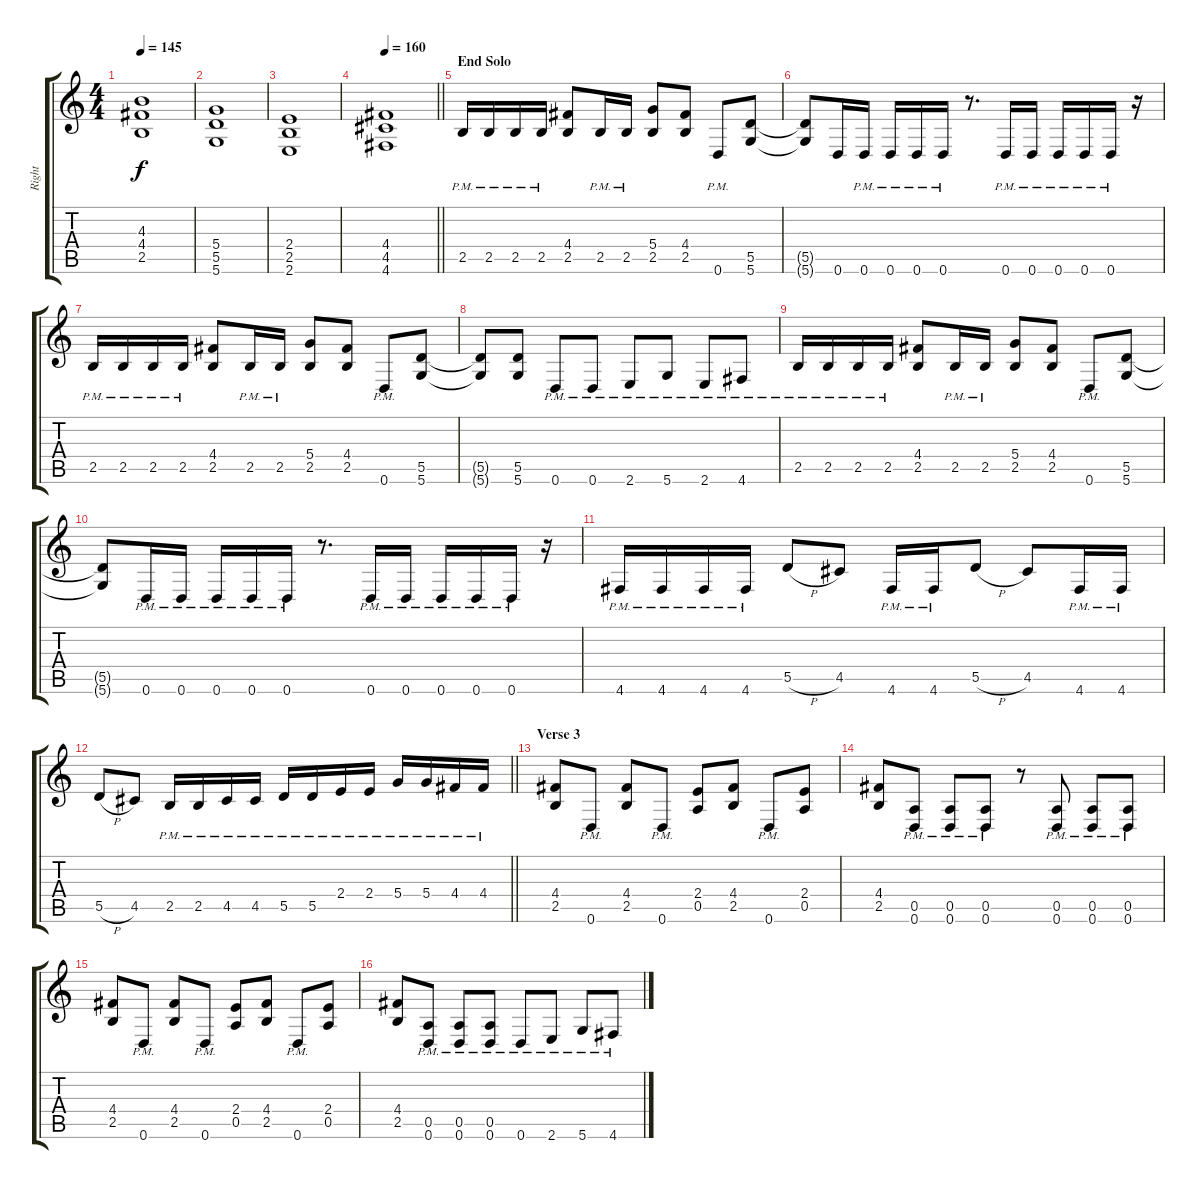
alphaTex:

\track ("Right" "Right") {instrument distortionguitar}
\staff {score tabs}
\tuning (E4 B3 G3 D3 A2 D2) {hide}
\ts (4 4)
\tempo 145
\clef g2
\ks c
(4.3 4.4 2.5).1{dy f} |
(5.4 5.5 5.6).1 |
(2.4 2.5 2.6).1 |
\tempo 160
\barLineRight lightlight
(4.4 4.5 4.6).1 |
\section ("" "End Solo")
2.5{pm}.16 2.5{pm}.16 2.5{pm}.16 2.5{pm}.16 (4.4 2.5).8 2.5{pm}.16 2.5{pm}.16 (5.4 2.5).8 (4.4 2.5).8 0.6{pm}.8 (5.5 5.6).8 |
(5.5{t} 5.6{t}).8 0.6.16 0.6{pm}.16 0.6{pm}.16 0.6{pm}.16 0.6{pm}.16 r.8{d} 0.6{pm}.16 0.6{pm}.16 0.6{pm}.16 0.6{pm}.16 0.6{pm}.16 r.16 |
2.5{pm}.16 2.5{pm}.16 2.5{pm}.16 2.5{pm}.16 (4.4 2.5).8 2.5{pm}.16 2.5{pm}.16 (5.4 2.5).8 (4.4 2.5).8 0.6{pm}.8 (5.5 5.6).8 |
(5.5{t} 5.6{t}).8 (5.5 5.6).8 0.6{pm}.8 0.6{pm}.8 2.6{pm}.8 5.6{pm}.8 2.6{pm}.8 4.6{pm}.8 |
2.5{pm}.16 2.5{pm}.16 2.5{pm}.16 2.5{pm}.16 (4.4 2.5).8 2.5{pm}.16 2.5{pm}.16 (5.4 2.5).8 (4.4 2.5).8 0.6{pm}.8 (5.5 5.6).8 |
(5.5{t} 5.6{t}).8 0.6{pm}.16 0.6{pm}.16 0.6{pm}.16 0.6{pm}.16 0.6{pm}.16 r.8{d} 0.6{pm}.16 0.6{pm}.16 0.6{pm}.16 0.6{pm}.16 0.6{pm}.16 r.16 |
4.6{pm}.16 4.6{pm}.16 4.6{pm}.16 4.6{pm}.16 5.5{h}.8 4.5.8 4.6{pm}.16 4.6{pm}.16 5.5{h}.8 4.5.8 4.6{pm}.16 4.6{pm}.16 |
\barLineRight lightlight
5.5{h}.8 4.5.8 2.5{pm}.16 2.5{pm}.16 4.5{pm}.16 4.5{pm}.16 5.5{pm}.16 5.5{pm}.16 2.4{pm}.16 2.4{pm}.16 5.4{pm}.16 5.4{pm}.16 4.4{pm}.16 4.4{pm}.16 |
\section ("" "Verse 3")
(4.4 2.5).8 0.6{pm}.8 (4.4 2.5).8 0.6{pm}.8 (2.4 0.5).8 (4.4 2.5).8 0.6{pm}.8 (2.4 0.5).8 |
(4.4 2.5).8 (0.5{pm} 0.6{pm}).8 (0.5{pm} 0.6{pm}).8 (0.5{pm} 0.6{pm}).8 r.8 (0.5{pm} 0.6{pm}).8 (0.5{pm} 0.6{pm}).8 (0.5{pm} 0.6{pm}).8 |
(4.4 2.5).8 0.6{pm}.8 (4.4 2.5).8 0.6{pm}.8 (2.4 0.5).8 (4.4 2.5).8 0.6{pm}.8 (2.4 0.5).8 |
(4.4 2.5).8 (0.5{pm} 0.6{pm}).8 (0.5{pm} 0.6{pm}).8 (0.5{pm} 0.6{pm}).8 0.6{pm}.8 2.6{pm}.8 5.6{pm}.8 4.6{pm}.8
